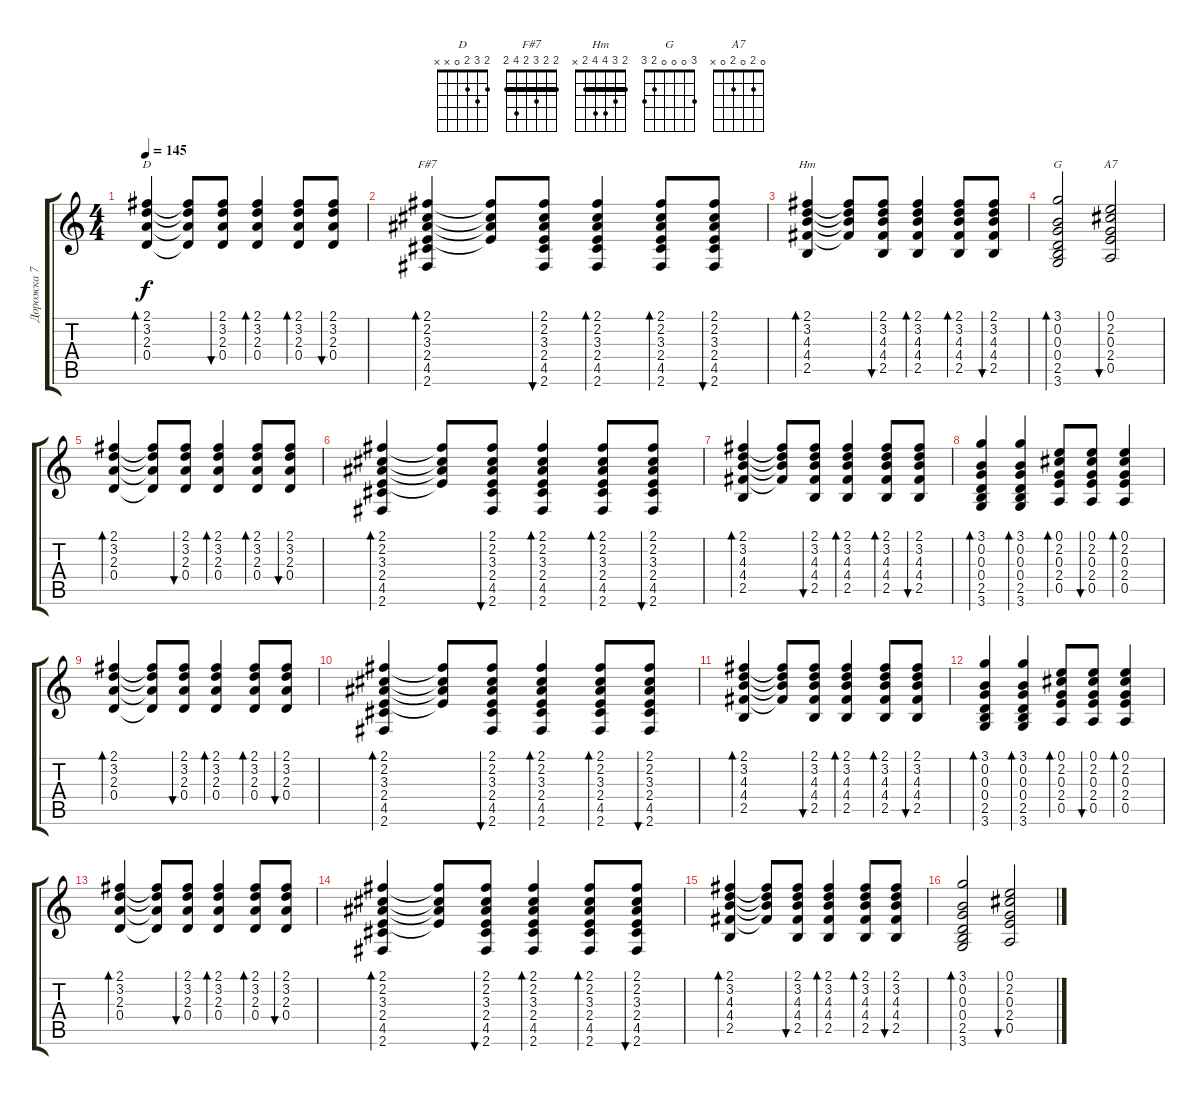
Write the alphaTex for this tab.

\track ("Дорожка 7" "Дорожка 7") {instrument acousticguitarsteel}
\staff {score tabs}
\tuning (E4 B3 G3 D3 A2 E2) {hide}
\chord ("D" 2 3 2 0 x x)
\chord ("F#7" 2 2 3 2 4 2) {barre 2}
\chord ("Hm" 2 3 4 4 2 x) {barre 2}
\chord ("G" 3 0 0 0 2 3)
\chord ("A7" 0 2 0 2 0 x)
\ts (4 4)
\tempo 145
\clef g2
\ks c
(2.1 3.2 2.3 0.4).4{bd 60 ch "D" dy f} (2.1{t} 3.2{t} 2.3{t} 0.4{t}).8 (2.1 3.2 2.3 0.4).8{bu 60} (2.1 3.2 2.3 0.4).4{bd 60} (2.1 3.2 2.3 0.4).8{bd 60} (2.1 3.2 2.3 0.4).8{bu 60} |
(2.1 2.2 3.3 2.4 4.5 2.6).4{bd 60 ch "F#7"} (2.1{t} 2.2{t} 3.3{t} 2.4{t}).8 (2.1 2.2 3.3 2.4 4.5 2.6).8{bu 60} (2.1 2.2 3.3 2.4 4.5 2.6).4{bd 60} (2.1 2.2 3.3 2.4 4.5 2.6).8{bd 60} (2.1 2.2 3.3 2.4 4.5 2.6).8{bu 60} |
(2.1 3.2 4.3 4.4 2.5).4{bd 60 ch "Hm"} (2.1{t} 3.2{t} 4.3{t} 4.4{t}).8 (2.1 3.2 4.3 4.4 2.5).8{bu 60} (2.1 3.2 4.3 4.4 2.5).4{bd 60} (2.1 3.2 4.3 4.4 2.5).8{bd 60} (2.1 3.2 4.3 4.4 2.5).8{bu 60} |
(3.1 0.2 0.3 0.4 2.5 3.6).2{bd 60 ch "G"} (0.1 2.2 0.3 2.4 0.5).2{bu 60 ch "A7"} |
(2.1 3.2 2.3 0.4).4{bd 60} (2.1{t} 3.2{t} 2.3{t} 0.4{t}).8 (2.1 3.2 2.3 0.4).8{bu 60} (2.1 3.2 2.3 0.4).4{bd 60} (2.1 3.2 2.3 0.4).8{bd 60} (2.1 3.2 2.3 0.4).8{bu 60} |
(2.1 2.2 3.3 2.4 4.5 2.6).4{bd 60} (2.1{t} 2.2{t} 3.3{t} 2.4{t}).8 (2.1 2.2 3.3 2.4 4.5 2.6).8{bu 60} (2.1 2.2 3.3 2.4 4.5 2.6).4{bd 60} (2.1 2.2 3.3 2.4 4.5 2.6).8{bd 60} (2.1 2.2 3.3 2.4 4.5 2.6).8{bu 60} |
(2.1 3.2 4.3 4.4 2.5).4{bd 60} (2.1{t} 3.2{t} 4.3{t} 4.4{t}).8 (2.1 3.2 4.3 4.4 2.5).8{bu 60} (2.1 3.2 4.3 4.4 2.5).4{bd 60} (2.1 3.2 4.3 4.4 2.5).8{bd 60} (2.1 3.2 4.3 4.4 2.5).8{bu 60} |
(3.1 0.2 0.3 0.4 2.5 3.6).4{bd 60} (3.1 0.2 0.3 0.4 2.5 3.6).4{bd 60} (0.1 2.2 0.3 2.4 0.5).8{bd 60} (0.1 2.2 0.3 2.4 0.5).8{bu 60} (0.1 2.2 0.3 2.4 0.5).4{bd 60} |
(2.1 3.2 2.3 0.4).4{bd 60} (2.1{t} 3.2{t} 2.3{t} 0.4{t}).8 (2.1 3.2 2.3 0.4).8{bu 60} (2.1 3.2 2.3 0.4).4{bd 60} (2.1 3.2 2.3 0.4).8{bd 60} (2.1 3.2 2.3 0.4).8{bu 60} |
(2.1 2.2 3.3 2.4 4.5 2.6).4{bd 60} (2.1{t} 2.2{t} 3.3{t} 2.4{t}).8 (2.1 2.2 3.3 2.4 4.5 2.6).8{bu 60} (2.1 2.2 3.3 2.4 4.5 2.6).4{bd 60} (2.1 2.2 3.3 2.4 4.5 2.6).8{bd 60} (2.1 2.2 3.3 2.4 4.5 2.6).8{bu 60} |
(2.1 3.2 4.3 4.4 2.5).4{bd 60} (2.1{t} 3.2{t} 4.3{t} 4.4{t}).8 (2.1 3.2 4.3 4.4 2.5).8{bu 60} (2.1 3.2 4.3 4.4 2.5).4{bd 60} (2.1 3.2 4.3 4.4 2.5).8{bd 60} (2.1 3.2 4.3 4.4 2.5).8{bu 60} |
(3.1 0.2 0.3 0.4 2.5 3.6).4{bd 60} (3.1 0.2 0.3 0.4 2.5 3.6).4{bd 60} (0.1 2.2 0.3 2.4 0.5).8{bd 60} (0.1 2.2 0.3 2.4 0.5).8{bu 60} (0.1 2.2 0.3 2.4 0.5).4{bd 60} |
(2.1 3.2 2.3 0.4).4{bd 60} (2.1{t} 3.2{t} 2.3{t} 0.4{t}).8 (2.1 3.2 2.3 0.4).8{bu 60} (2.1 3.2 2.3 0.4).4{bd 60} (2.1 3.2 2.3 0.4).8{bd 60} (2.1 3.2 2.3 0.4).8{bu 60} |
(2.1 2.2 3.3 2.4 4.5 2.6).4{bd 60} (2.1{t} 2.2{t} 3.3{t} 2.4{t}).8 (2.1 2.2 3.3 2.4 4.5 2.6).8{bu 60} (2.1 2.2 3.3 2.4 4.5 2.6).4{bd 60} (2.1 2.2 3.3 2.4 4.5 2.6).8{bd 60} (2.1 2.2 3.3 2.4 4.5 2.6).8{bu 60} |
(2.1 3.2 4.3 4.4 2.5).4{bd 60} (2.1{t} 3.2{t} 4.3{t} 4.4{t}).8 (2.1 3.2 4.3 4.4 2.5).8{bu 60} (2.1 3.2 4.3 4.4 2.5).4{bd 60} (2.1 3.2 4.3 4.4 2.5).8{bd 60} (2.1 3.2 4.3 4.4 2.5).8{bu 60} |
(3.1 0.2 0.3 0.4 2.5 3.6).2{bd 60} (0.1 2.2 0.3 2.4 0.5).2{bu 60}
